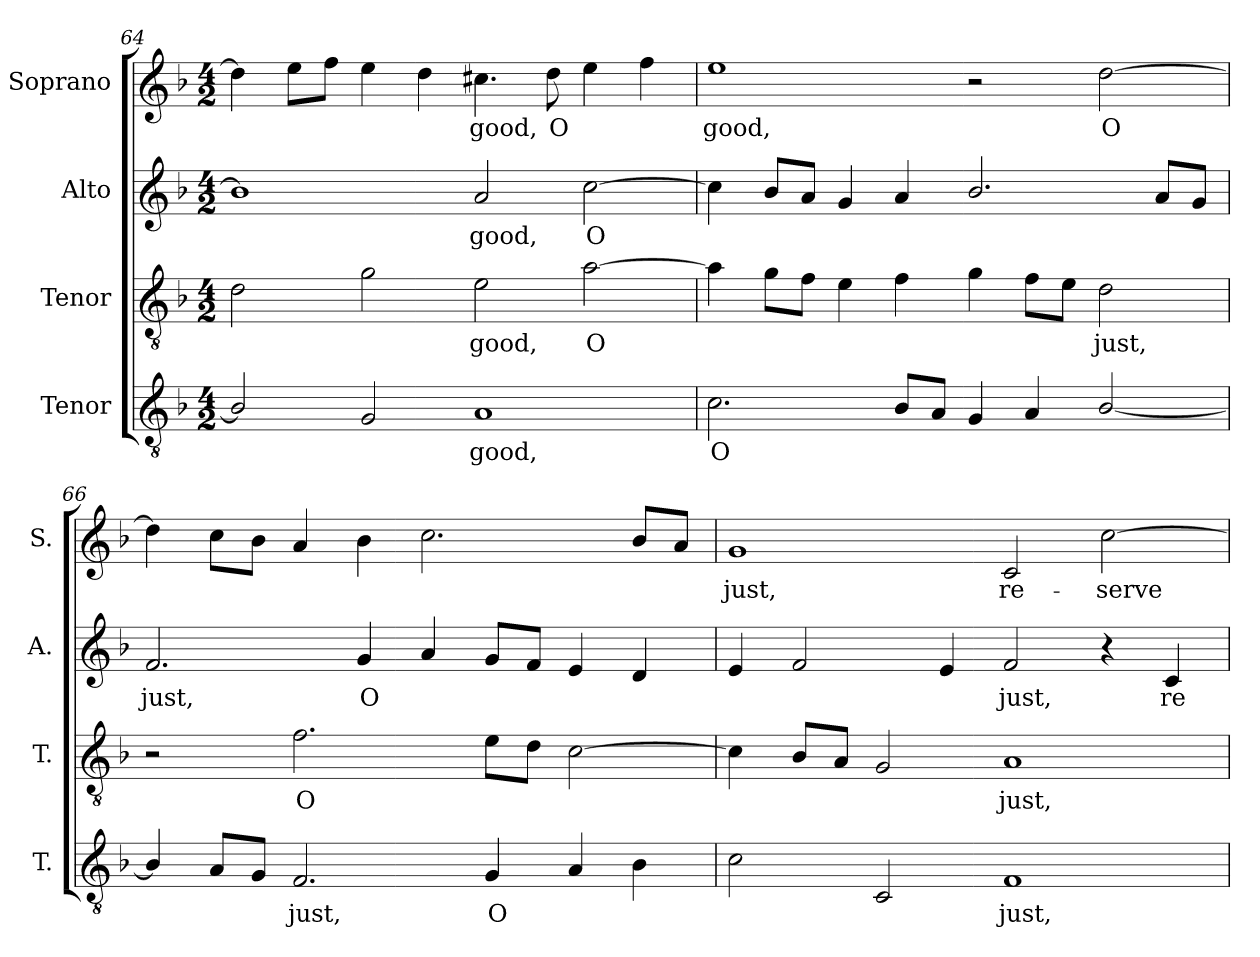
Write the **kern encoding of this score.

**kern	**text	**kern	**text	**kern	**text	**kern	**text
*part4	*part4	*part3	*part3	*part2	*part2	*part1	*part1
*staff4	*staff4	*staff3	*staff3	*staff2	*staff2	*staff1	*staff1
*I"Tenor	*	*I"Tenor	*	*I"Alto	*	*I"Soprano	*
*I'T.	*	*I'T.	*	*I'A.	*	*I'S.	*
*clefGv2	*	*clefGv2	*	*clefG2	*	*clefG2	*
*ITrd7c12	*	*ITrd7c12	*	*	*	*	*
*k[b-]	*	*k[b-]	*	*k[b-]	*	*k[b-]	*
*F:	*	*F:	*	*F:	*	*F:	*
*M4/2	*	*M4/2	*	*M4/2	*	*M4/2	*
=64	=64	=64	=64	=64	=64	=64	=64
2BB-i/]	.	2Di\	.	1b-i]	.	4ddi\]	.
.	.	.	.	.	.	8eei\L	.
.	.	.	.	.	.	8ffi\J	.
2GGi/	.	2Gi\	.	.	.	4eei\	.
.	.	.	.	.	.	4ddi\	.
!	!LO:LY:b:color=#000000	!	!	!	!	!	!
!	!	!	!LO:LY:b:color=#000000	!	!	!	!
!	!	!	!	!	!LO:LY:b:color=#000000	!	!
!	!	!	!	!	!	!	!LO:LY:b:color=#000000
1AAi	good,	2Ei\	good,	2ai/	good,	4.cc#Xi\	good,
!	!	!	!	!	!	!	!LO:LY:b:color=#000000
.	.	.	.	.	.	8ddi\	O
!	!	!	!LO:LY:b:color=#000000	!	!	!	!
!	!	!	!	!	!LO:LY:b:color=#000000	!	!
.	.	[2Ai\	O	[2cci\	O	4eei\	.
.	.	.	.	.	.	4ffi\	.
=65	=65	=65	=65	=65	=65	=65	=65
!	!LO:LY:b:color=#000000	!	!	!	!	!	!
!	!	!	!	!	!	!	!LO:LY:b:color=#000000
2.Ci\	O	4Ai\]	.	4cci\]	.	1eei	good,
.	.	8Gi\L	.	8b-i/L	.	.	.
.	.	8Fi\J	.	8ai/J	.	.	.
.	.	4Ei\	.	4gi/	.	.	.
8BB-i/L	.	4Fi\	.	4ai/	.	.	.
8AAi/J	.	.	.	.	.	.	.
4GGi/	.	4Gi\	.	2.b-i/	.	2r	.
4AAi/	.	8Fi\L	.	.	.	.	.
.	.	8Ei\J	.	.	.	.	.
!	!	!	!LO:LY:b:color=#000000	!	!	!	!
!	!	!	!	!	!	!	!LO:LY:b:color=#000000
[2BB-i/	.	2Di\	just,	.	.	[2ddi\	O
.	.	.	.	8ai/L	.	.	.
.	.	.	.	8gi/J	.	.	.
!!LO:LB:g=z
=66	=66	=66	=66	=66	=66	=66	=66
!	!	!	!	!	!LO:LY:b:color=#000000	!	!
4BB-i/]	.	2r	.	2.fi/	just,	4ddi\]	.
8AAi/L	.	.	.	.	.	8cci\L	.
8GGi/J	.	.	.	.	.	8b-i\J	.
!	!LO:LY:b:color=#000000	!	!	!	!	!	!
!	!	!	!LO:LY:b:color=#000000	!	!	!	!
2.FFi/	just,	2.Fi\	O	.	.	4ai/	.
!	!	!	!	!	!LO:LY:b:color=#000000	!	!
.	.	.	.	4gi/	O	4b-i\	.
.	.	.	.	4ai/	.	2.cci\	.
!	!LO:LY:b:color=#000000	!	!	!	!	!	!
4GGi/	O	8Ei\L	.	8gi/L	.	.	.
.	.	8Di\J	.	8fi/J	.	.	.
4AAi/	.	[2Ci\	.	4ei/	.	.	.
4BB-i\	.	.	.	4di/	.	8b-i/L	.
.	.	.	.	.	.	8ai/J	.
=67	=67	=67	=67	=67	=67	=67	=67
!	!	!	!	!	!	!	!LO:LY:b:color=#000000
2Ci\	.	4Ci\]	.	4ei/	.	1gi	just,
.	.	8BB-i/L	.	2fi/	.	.	.
.	.	8AAi/J	.	.	.	.	.
2CCi/	.	2GGi/	.	.	.	.	.
.	.	.	.	4ei/	.	.	.
!	!LO:LY:b:color=#000000	!	!	!	!	!	!
!	!	!	!LO:LY:b:color=#000000	!	!	!	!
!	!	!	!	!	!LO:LY:b:color=#000000	!	!
!	!	!	!	!	!	!	!LO:LY:b:color=#000000
1FFi	just,	1AAi	just,	2fi/	just,	2ci/	re-
!	!	!	!	!	!	!	!LO:LY:b:color=#000000
.	.	.	.	4r	.	[2cci\	-serve
!	!	!	!	!	!LO:LY:b:color=#000000	!	!
.	.	.	.	4ci/	re-	.	.
=	=	=	=	=	=	=	=
*-	*-	*-	*-	*-	*-	*-	*-
